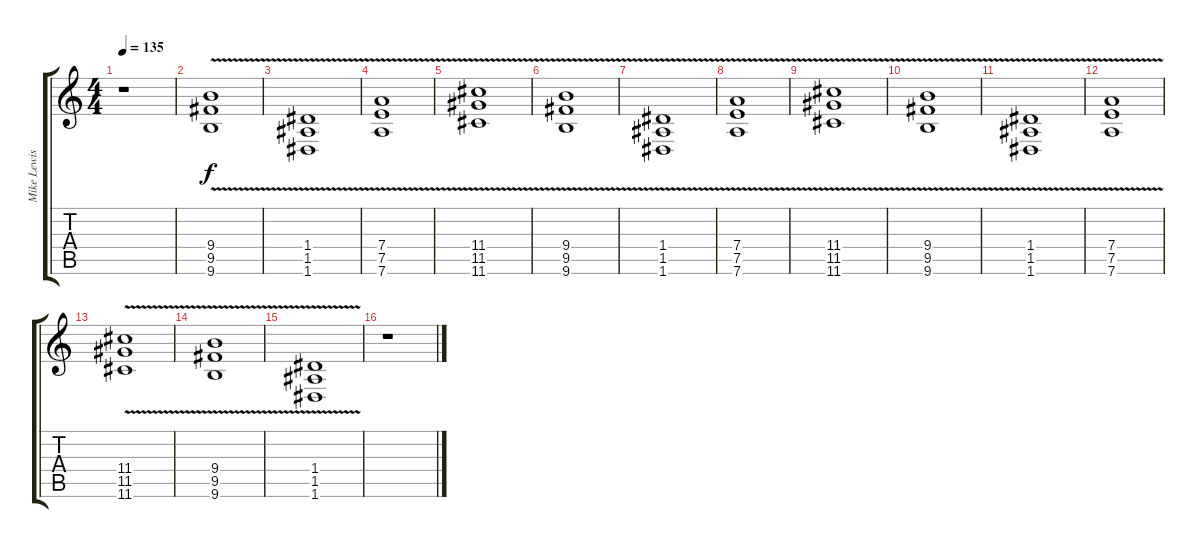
\track ("Mike Lewis- Distorted" "Mike Lewis") {instrument distortionguitar}
\staff {score tabs}
\tuning (E4 B3 G3 D3 A2 D2) {hide}
\ts (4 4)
\tempo 135
\clef g2
\ks c
r.1{dy f} |
(9.4{v} 9.5 9.6).1 |
(1.4 1.5 1.6{v}).1 |
(7.4{v} 7.5 7.6).1 |
(11.4 11.5 11.6{v}).1 |
(9.4{v} 9.5 9.6).1 |
(1.4 1.5 1.6{v}).1 |
(7.4{v} 7.5 7.6).1 |
(11.4 11.5 11.6{v}).1 |
(9.4{v} 9.5 9.6).1 |
(1.4 1.5 1.6{v}).1 |
(7.4{v} 7.5 7.6).1 |
(11.4 11.5 11.6{v}).1 |
(9.4{v} 9.5 9.6).1 |
(1.4 1.5 1.6{v}).1 |
r.1
